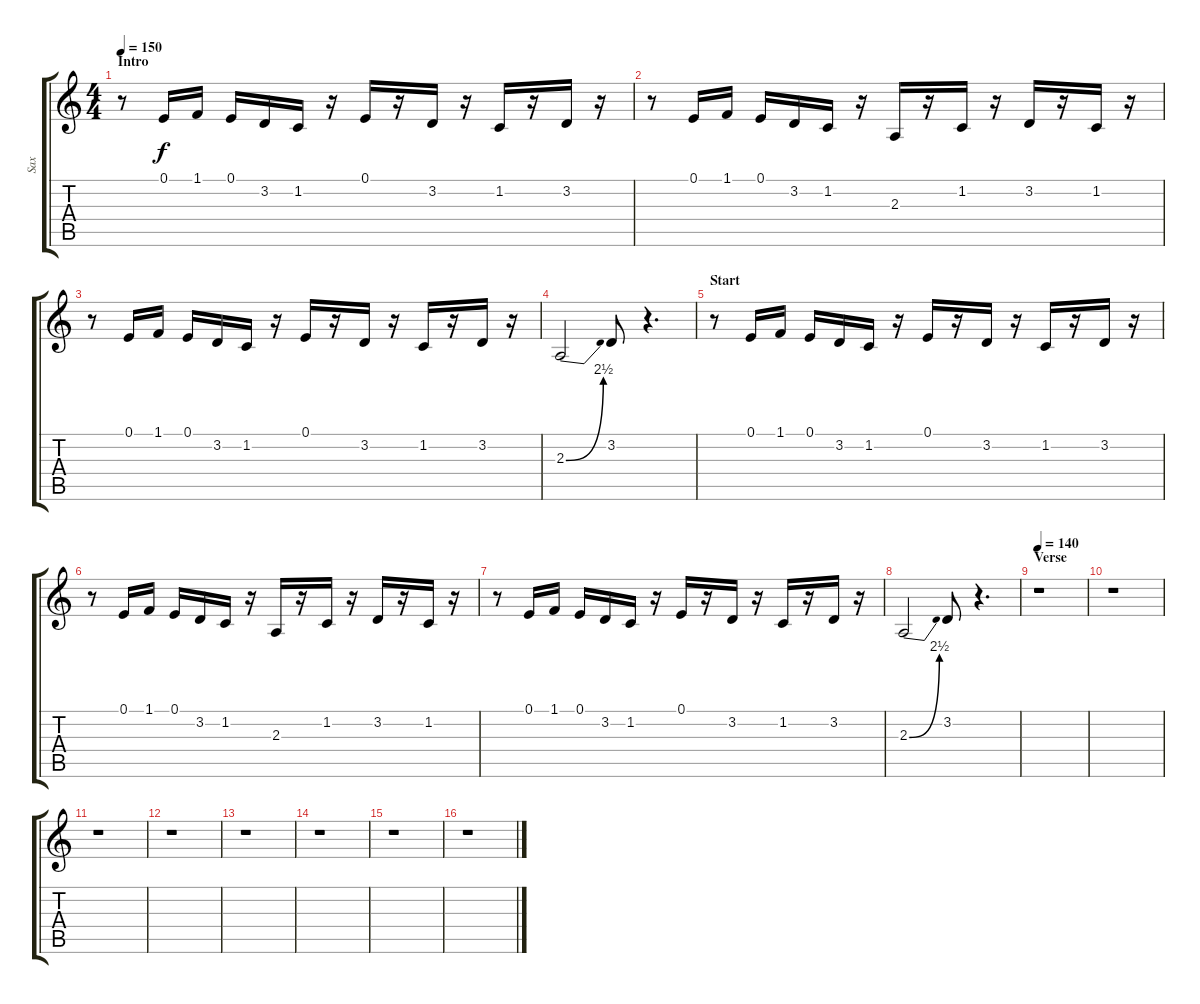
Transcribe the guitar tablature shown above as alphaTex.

\track ("Sax" "Sax") {instrument altosax}
\staff {score tabs}
\tuning (E4 B3 G3 D3 A2 E2) {hide}
\ts (4 4)
\section ("" "Intro")
\tempo 150
\clef g2
\ks c
r.8{dy f instrument altosax} 0.1.16 1.1.16 0.1.16 3.2.16 1.2.16 r.16 0.1.16 r.16 3.2.16 r.16 1.2.16 r.16 3.2.16 r.16 |
r.8 0.1.16 1.1.16 0.1.16 3.2.16 1.2.16 r.16 2.3.16 r.16 1.2.16 r.16 3.2.16 r.16 1.2.16 r.16 |
r.8 0.1.16 1.1.16 0.1.16 3.2.16 1.2.16 r.16 0.1.16 r.16 3.2.16 r.16 1.2.16 r.16 3.2.16 r.16 |
2.3{be (bend 0 0 60 10)}.2 3.2.8 r.4{d} |
\section ("" "Start")
r.8 0.1.16 1.1.16 0.1.16 3.2.16 1.2.16 r.16 0.1.16 r.16 3.2.16 r.16 1.2.16 r.16 3.2.16 r.16 |
r.8 0.1.16 1.1.16 0.1.16 3.2.16 1.2.16 r.16 2.3.16 r.16 1.2.16 r.16 3.2.16 r.16 1.2.16 r.16 |
r.8 0.1.16 1.1.16 0.1.16 3.2.16 1.2.16 r.16 0.1.16 r.16 3.2.16 r.16 1.2.16 r.16 3.2.16 r.16 |
2.3{be (bend 0 0 60 10)}.2 3.2.8 r.4{d} |
\section ("" "Verse")
\tempo 140
r.1 |
r.1 |
r.1 |
r.1 |
r.1 |
r.1 |
r.1 |
r.1
